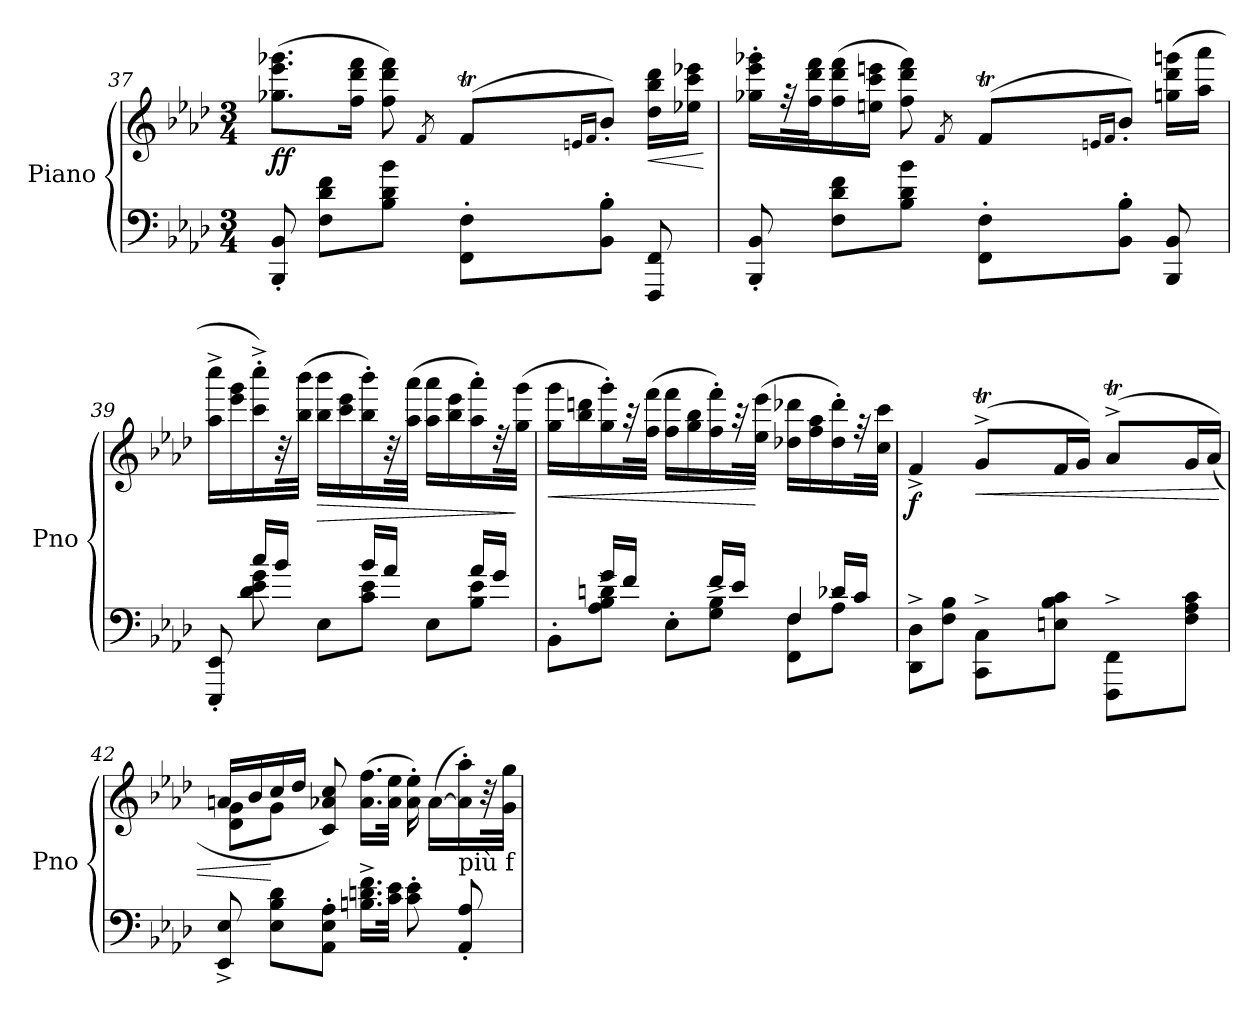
**kern	**kern	**dynam
*part1	*part1	*part1
*staff2	*staff1	*staff1/2
*I"Piano	*	*
*I'Pno	*	*
*clefF4	*clefG2	*
*k[b-e-a-d-]	*k[b-e-a-d-]	*
*A-:	*A-:	*
*M3/4	*M3/4	*
=37	=37	=37
*	*^	*
!	!	!	!LO:DY:b
8BBB-/' 8BB-/'	(8.gg-X\ 8.eee-\ 8.ggg-X\L	4.ryy	ff
8F\ 8d-\ 8f\L	.	.	.
.	16ff\ 16ddd-\ 16fff\Jk	.	.
8B-\ 8d-\ 8b-\J	8ff\ 8ddd-\ 8fff\)	.	.
.	8qf/	.	.
8FF\' 8F\'L	(8fT/L	32g-Xyy	.
.	.	32fyy	.
.	.	32g-yy	.
.	.	32fyy	.
.	16qen/LL	.	.
.	16qf/JJ	.	.
8BB-\' 8B-\'J	8b-'/J)	4ryy	.
!	!	!	!LO:HP:b
8FFF/ 8FF/	16dd-\ 16bb-\ 16ddd-\LL	.	<
.	16ee-X\ 16ccc\ 16eee-X\JJ	.	.
*	*v	*v	*
.	.	[
=38	=38	=38
*	*^	*
8BBB-/' 8BB-/'	16ryy	16gg-X\' 16eee-\' 16ggg-X\'LL	.
.	32rff	32ryy	.
.	32ryy	32ff\ 32ddd-\ 32fff\K	.
8F\ 8d-\ 8f\L	8ryy	(16ff\ 16ddd-\ 16fff\	.
.	.	16een\ 16ccc\ 16eeen\JJ	.
8B-\ 8d-\ 8b-\J	8ryy	8ff\ 8ddd-\ 8fff\)	.
.	8qf/	.	.
8FF\' 8F\'L	(8fT/L	32g-Xyy	.
.	.	32fyy	.
.	.	32g-yy	.
.	.	32fyy	.
.	16qen/LL	.	.
.	16qf/JJ	.	.
8BB-\' 8B-\'J	8b-'/J)	8ryy	.
8BBB-/ 8BB-/	8ryy	(16ggn\ 16ddd-\ 16gggn\LL	.
.	.	16aa-\ 16aaa-\JJ	.
!!LO:LB:g=z	!!
=39	=39	=39	=39
*^	*	*	*
8EEE-/' 8EE-/'	8ryy	8.ryy	16aa-\^ 16cccc\^LL	.
.	.	.	16eee-\ 16ggg\	.
8d-\ 8e-\ 8g\	16cc/LL	.	16ccc\'^ 16cccc\'^)	.
.	16b-/JJ	32r	32ryy	.
.	.	32ryy	(32bb-\ 32bbb-\JJk	.
!	!	!	!	!LO:HP:b
8E-\L	8ryy	8.ryy	16bb-\ 16bbb-\LL	>
.	.	.	16ccc\ 16eee-\	.
8c\ 8e-\J	16b-/LL	.	16bb-\' 16bbb-\')	.
.	16a-/JJ	32r	32ryy	.
.	.	32ryy	(32aa-\ 32aaa-\JJk	.
8E-\L	8ryy	8.ryy	16aa-\ 16aaa-\LL	.
.	.	.	16bb-\ 16eee-\	.
8B-\ 8e-\J	16a-/LL	.	16aa-\' 16aaa-\')	.
.	16g/JJ	32rdd	32ryy	.
.	.	32ryy	(32gg\ 32ggg\JJk	]
=40	=40	=40	=40	=40
*	*^	*	*	*
!	!	!	!	!	!LO:HP:b
8BB-'\L	8ryy	2ryy	8.ryy	16gg\ 16ggg\LL	<
.	.	.	.	16bb-\ 16dddn\	.
8A-\^ 8B-\^ 8dn\^J	16g/LL	.	.	16gg\' 16ggg\')	.
.	16f/JJ	.	32raa	32ryy	.
.	.	.	32ryy	(32ff\ 32fff\JJk	.
8E-'\L	8ryy	.	8.ryy	16ff\ 16fff\LL	.
.	.	.	.	16gg\ 16bb-\	.
8G\^ 8B-\^J	16f/LL	.	.	16ff\' 16fff\')	.
.	16e-/JJ	.	32raa	32ryy	.
.	.	.	32ryy	(32ee-\ 32eee-\JJk	[
8FF\ 8F\L	8ryy	4F/	8.ryy	16dd-X\ 16ddd-X\LL	.
.	.	.	.	16ff\ 16aa-\	.
8A-^\J	16d-X/LL	.	.	16dd-\' 16ddd-\')	.
.	16c/JJ	.	32rff	32ryy	.
.	.	.	32ryy	32cc\ 32ccc\JJk	.
*v	*v	*v	*	*	*
=41	=41	=41	=41
!	!	!	!LO:DY:b
8DD-\^ 8D-\^L	4f^/	4ryy	f
8F\ 8B-\J	.	.	.
!	!	!	!LO:HP:b
8CC\^ 8C\^L	(8gt^/L	32a-yy	<
.	.	32gyy	.
.	.	32a-yy	.
.	.	32gyy	.
8En\ 8B-\ 8c\J	16f/L	8ryy	.
.	16g/JJ)	.	.
8FFF\^ 8FF\^L	(8a-T^/L	32b-yy	.
.	.	32a-yy	.
.	.	32b-yy	.
.	.	32a-yy	.
8F\ 8A-\ 8c\J	16g/L	8ryy	.
.	(16a-/JJ)	.	.
!!LO:LB:g=z	!!
=42	=42	=42	=42
8EE-/^ 8E-/^	16an/LL	8d-\ 8g\L	.
.	16b-/	.	.
8E-\ 8B-\ 8d-\L	16cc/	8g\J	[
.	16dd-/JJ	.	.
8AA-\' 8E-\' 8A-\'J	8c/ 8a-X/ 8cc/)	8ryy	.
16.Bn\^ 16.dn\^ 16.f\^LL	8ryy	(16.a-\ 16.ff\LL	.
32c\ 32e-\JJk	.	32a-\ 32ee-\JJk	.
8c\' 8e-\'	8.ryy	16a-\' 16ee-\')	.
.	.	([16a-\LL	.
!	!	!LO:TX:b:t=più f	!
8AA-/' 8A-/'	.	16a-\]' 16aa-\')	.
.	32r	32ryy	.
.	32ryy	32g\ 32gg\JJk	.
*	*v	*v	*
=	=	=
*-	*-	*-
